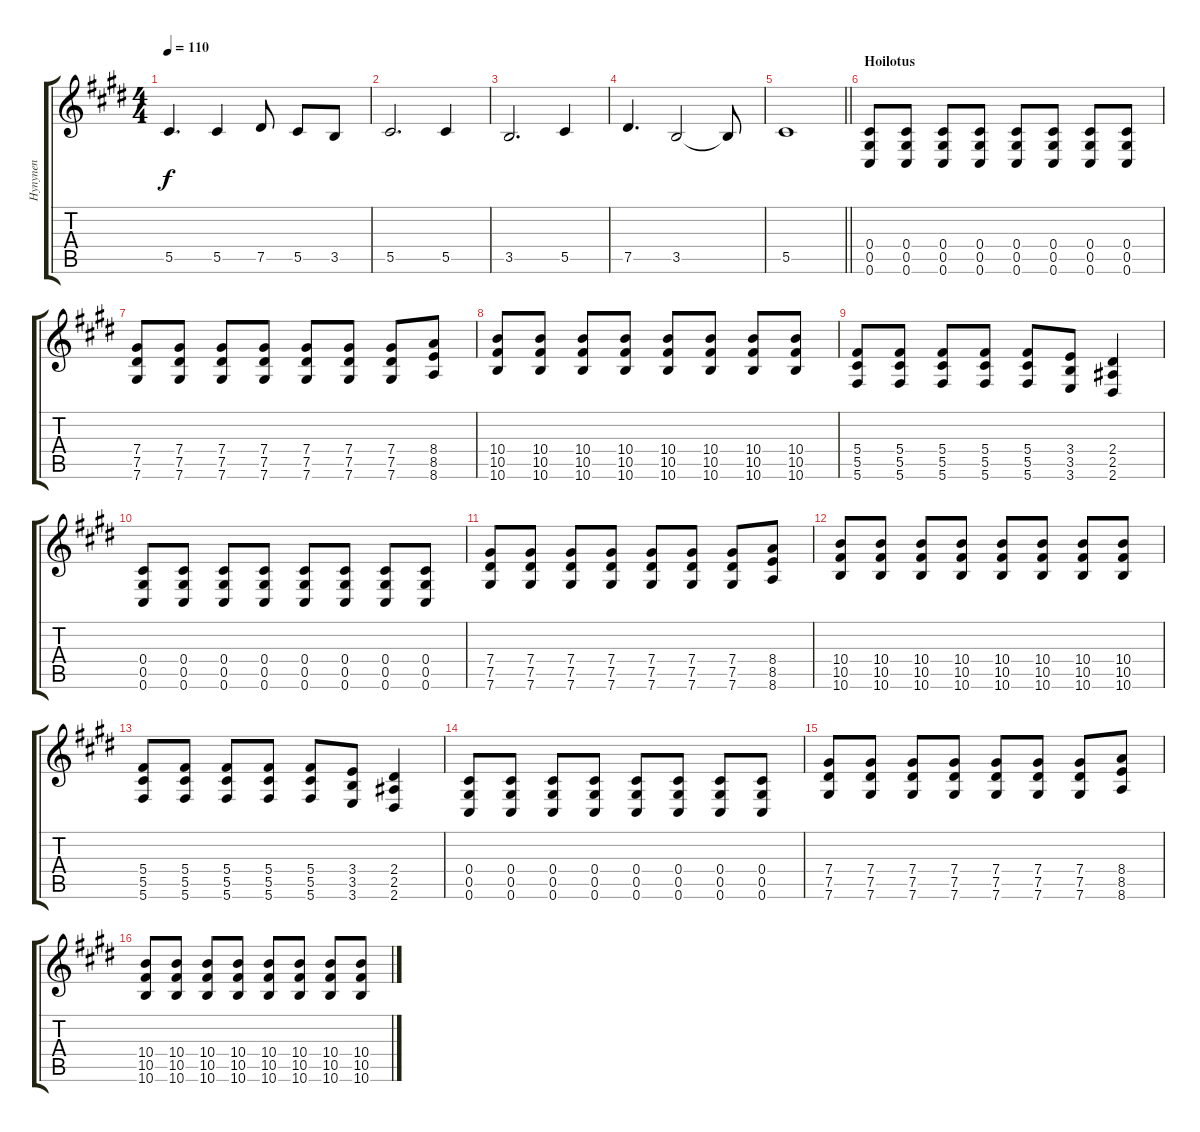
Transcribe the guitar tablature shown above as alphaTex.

\track ("Hynynen" "Hynynen") {instrument overdrivenguitar}
\staff {score tabs}
\tuning (Eb4 Bb3 Gb3 Db3 Ab2 Db2) {hide}
\ts (4 4)
\tempo 110
\clef g2
\ks c#minor
5.5{t}.4{d dy f} 5.5.4 7.5.8 5.5.8 3.5.8 |
5.5.2{d} 5.5.4 |
3.5.2{d} 5.5.4 |
7.5.4{d} 3.5.2 3.5{t}.8 |
\barLineRight lightlight
5.5.1 |
\section ("" "Hoilotus")
(0.4 0.5 0.6).8{volume 13} (0.4 0.5 0.6).8 (0.4 0.5 0.6).8 (0.4 0.5 0.6).8 (0.4 0.5 0.6).8 (0.4 0.5 0.6).8 (0.4 0.5 0.6).8 (0.4 0.5 0.6).8 |
(7.4 7.5 7.6).8 (7.4 7.5 7.6).8 (7.4 7.5 7.6).8 (7.4 7.5 7.6).8 (7.4 7.5 7.6).8 (7.4 7.5 7.6).8 (7.4 7.5 7.6).8 (8.4 8.5 8.6).8 |
(10.4 10.5 10.6).8 (10.4 10.5 10.6).8 (10.4 10.5 10.6).8 (10.4 10.5 10.6).8 (10.4 10.5 10.6).8 (10.4 10.5 10.6).8 (10.4 10.5 10.6).8 (10.4 10.5 10.6).8 |
(5.4 5.5 5.6).8 (5.4 5.5 5.6).8 (5.4 5.5 5.6).8 (5.4 5.5 5.6).8 (5.4 5.5 5.6).8 (3.4 3.5 3.6).8 (2.4 2.5 2.6).4 |
(0.4 0.5 0.6).8 (0.4 0.5 0.6).8 (0.4 0.5 0.6).8 (0.4 0.5 0.6).8 (0.4 0.5 0.6).8 (0.4 0.5 0.6).8 (0.4 0.5 0.6).8 (0.4 0.5 0.6).8 |
(7.4 7.5 7.6).8 (7.4 7.5 7.6).8 (7.4 7.5 7.6).8 (7.4 7.5 7.6).8 (7.4 7.5 7.6).8 (7.4 7.5 7.6).8 (7.4 7.5 7.6).8 (8.4 8.5 8.6).8 |
(10.4 10.5 10.6).8 (10.4 10.5 10.6).8 (10.4 10.5 10.6).8 (10.4 10.5 10.6).8 (10.4 10.5 10.6).8 (10.4 10.5 10.6).8 (10.4 10.5 10.6).8 (10.4 10.5 10.6).8 |
(5.4 5.5 5.6).8 (5.4 5.5 5.6).8 (5.4 5.5 5.6).8 (5.4 5.5 5.6).8 (5.4 5.5 5.6).8 (3.4 3.5 3.6).8 (2.4 2.5 2.6).4 |
(0.4 0.5 0.6).8{volume 13} (0.4 0.5 0.6).8 (0.4 0.5 0.6).8 (0.4 0.5 0.6).8 (0.4 0.5 0.6).8 (0.4 0.5 0.6).8 (0.4 0.5 0.6).8 (0.4 0.5 0.6).8 |
(7.4 7.5 7.6).8 (7.4 7.5 7.6).8 (7.4 7.5 7.6).8 (7.4 7.5 7.6).8 (7.4 7.5 7.6).8 (7.4 7.5 7.6).8 (7.4 7.5 7.6).8 (8.4 8.5 8.6).8 |
(10.4 10.5 10.6).8 (10.4 10.5 10.6).8 (10.4 10.5 10.6).8 (10.4 10.5 10.6).8 (10.4 10.5 10.6).8 (10.4 10.5 10.6).8 (10.4 10.5 10.6).8 (10.4 10.5 10.6).8
